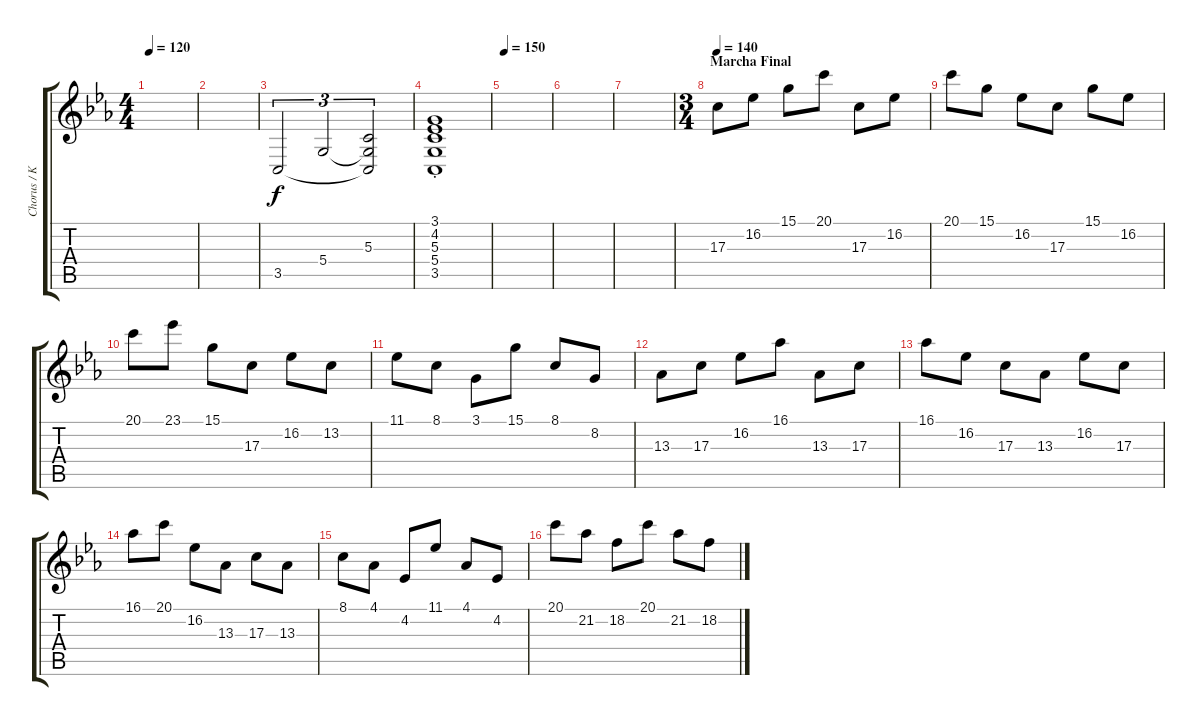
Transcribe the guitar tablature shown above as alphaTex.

\track ("Chorus / Keyboard Fills" "Chorus / K") {instrument churchorgan}
\staff {score tabs}
\tuning (E4 B3 G3 D3 A2 E2) {hide}
\ts (4 4)
\tempo 120
\clef g2
\ks cminor
|
|
3.5.2{tu (3 2) volume 6 instrument churchorgan} 5.4.2{tu (3 2)} (5.3 5.4{t} 3.5{t}).2{tu (3 2)} |
(3.1{st} 4.2{st} 5.3{st} 5.4{st} 3.5{st}).1{volume 12} |
\tempo 150
|
|
|
\ts (3 4)
\section ("" "Marcha Final")
\tempo 140
17.3.8{volume 8} 16.2.8 15.1.8 20.1.8 17.3.8 16.2.8 |
20.1.8 15.1.8 16.2.8 17.3.8 15.1.8 16.2.8 |
20.1.8 23.1.8 15.1.8 17.3.8 16.2.8 13.2.8 |
11.1.8 8.1.8 3.1.8 15.1.8 8.1.8 8.2.8 |
13.3.8 17.3.8 16.2.8 16.1.8 13.3.8 17.3.8 |
16.1.8 16.2.8 17.3.8 13.3.8 16.2.8 17.3.8 |
16.1.8 20.1.8 16.2.8 13.3.8 17.3.8 13.3.8 |
8.1.8 4.1.8 4.2.8 11.1.8 4.1.8 4.2.8 |
20.1.8 21.2.8 18.2.8 20.1.8 21.2.8 18.2.8
